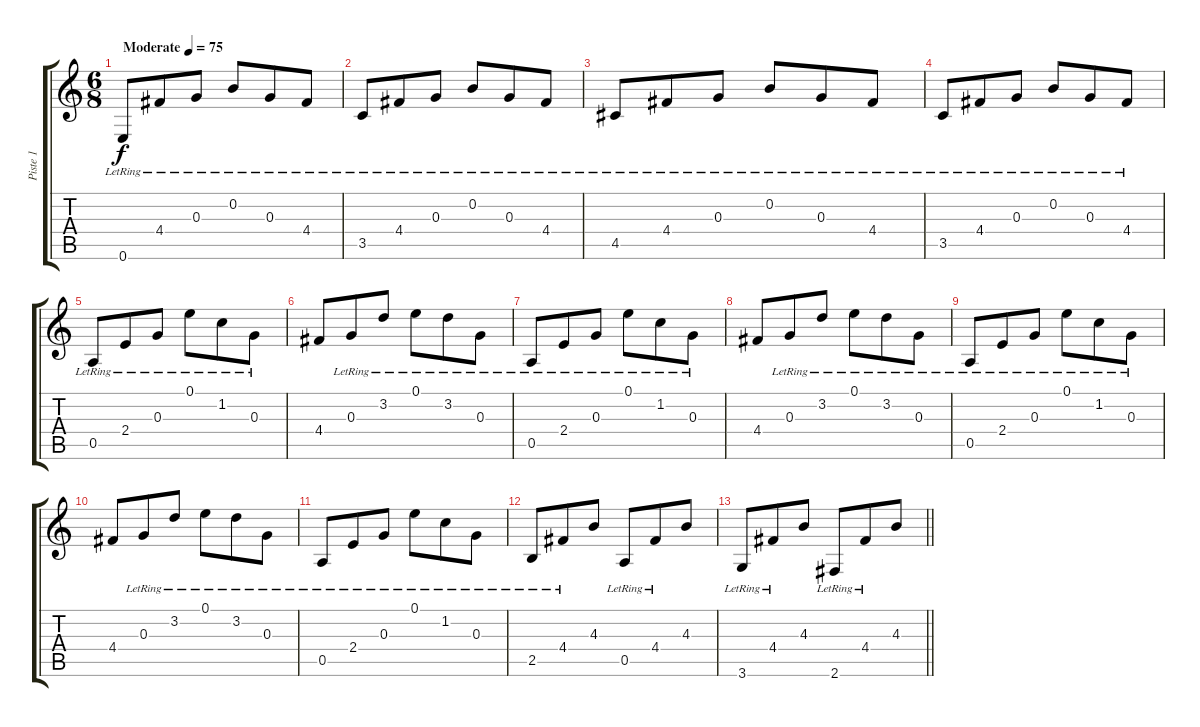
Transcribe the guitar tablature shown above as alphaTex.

\track ("Piste 1" "Piste 1") {instrument acousticguitarsteel}
\staff {score tabs}
\tuning (E4 B3 G3 D3 A2 E2) {hide}
\ts (6 8)
\tempo (75 "Moderate")
\clef g2
\ks c
0.6{lr}.8{dy f instrument acousticguitarsteel} 4.4{lr}.8 0.3{lr}.8 0.2{lr}.8 0.3{lr}.8 4.4{lr}.8 |
3.5{lr}.8 4.4{lr}.8 0.3{lr}.8 0.2{lr}.8 0.3{lr}.8 4.4{lr}.8 |
4.5{lr}.8 4.4{lr}.8 0.3{lr}.8 0.2{lr}.8 0.3{lr}.8 4.4{lr}.8 |
3.5{lr}.8 4.4{lr}.8 0.3{lr}.8 0.2{lr}.8 0.3{lr}.8 4.4{lr}.8 |
0.5{lr}.8 2.4{lr}.8 0.3{lr}.8 0.1{lr}.8 1.2{lr}.8 0.3{lr}.8 |
4.4.8 0.3{lr}.8 3.2{lr}.8 0.1{lr}.8 3.2{lr}.8 0.3{lr}.8 |
0.5{lr}.8 2.4{lr}.8 0.3{lr}.8 0.1{lr}.8 1.2{lr}.8 0.3{lr}.8 |
4.4.8 0.3{lr}.8 3.2{lr}.8 0.1{lr}.8 3.2{lr}.8 0.3{lr}.8 |
0.5{lr}.8 2.4{lr}.8 0.3{lr}.8 0.1{lr}.8 1.2{lr}.8 0.3{lr}.8 |
4.4.8 0.3{lr}.8 3.2{lr}.8 0.1{lr}.8 3.2{lr}.8 0.3{lr}.8 |
0.5{lr}.8 2.4{lr}.8 0.3{lr}.8 0.1{lr}.8 1.2{lr}.8 0.3{lr}.8 |
2.5{lr}.8 4.4{lr}.8 4.3.8 0.5{lr}.8 4.4{lr}.8 4.3.8 |
\barLineRight lightlight
3.6{lr}.8 4.4{lr}.8 4.3.8 2.6{lr}.8 4.4{lr}.8 4.3.8
